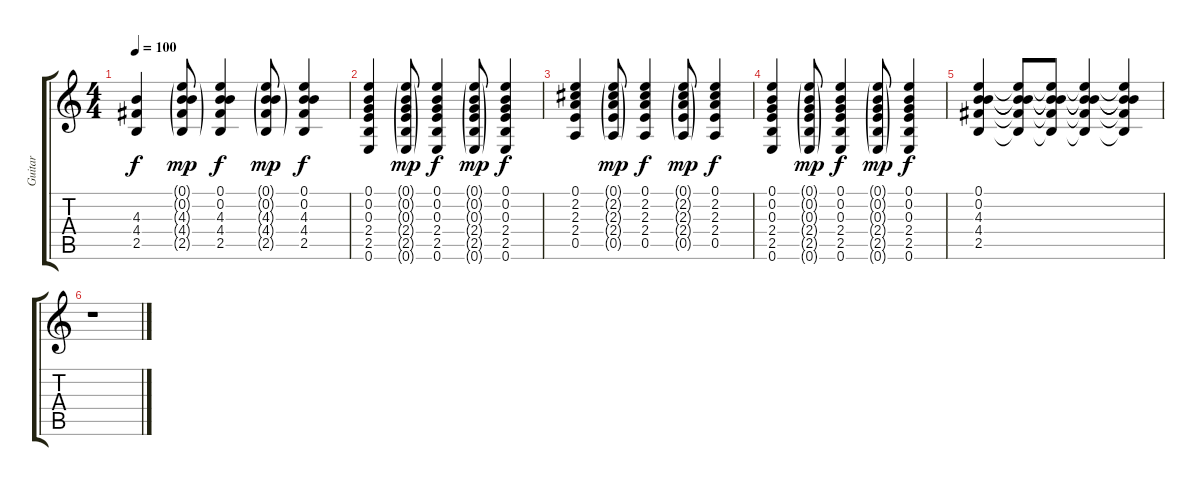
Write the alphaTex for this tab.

\track ("Guitar" "Guitar") {instrument acousticguitarsteel}
\staff {score tabs}
\tuning (E4 B3 G3 D3 A2 E2) {hide}
\ts (4 4)
\tempo 100
\clef g2
\ks c
(4.3 4.4 2.5).4{dy f} (0.1{g} 0.2{g} 4.3{g} 4.4{g} 2.5{g}).8{dy mp} (0.1 0.2 4.3 4.4 2.5).4{dy f} (0.1{g} 0.2{g} 4.3{g} 4.4{g} 2.5{g}).8{dy mp} (0.1 0.2 4.3 4.4 2.5).4{dy f} |
(0.1 0.2 0.3 2.4 2.5 0.6).4 (0.1{g} 0.2{g} 0.3{g} 2.4{g} 2.5{g} 0.6{g}).8{dy mp} (0.1 0.2 0.3 2.4 2.5 0.6).4{dy f} (0.1{g} 0.2{g} 0.3{g} 2.4{g} 2.5{g} 0.6{g}).8{dy mp} (0.1 0.2 0.3 2.4 2.5 0.6).4{dy f} |
(0.1 2.2 2.3 2.4 0.5).4 (0.1{g} 2.2{g} 2.3{g} 2.4{g} 0.5{g}).8{dy mp} (0.1 2.2 2.3 2.4 0.5).4{dy f} (0.1{g} 2.2{g} 2.3{g} 2.4{g} 0.5{g}).8{dy mp} (0.1 2.2 2.3 2.4 0.5).4{dy f} |
(0.1 0.2 0.3 2.4 2.5 0.6).4 (0.1{g} 0.2{g} 0.3{g} 2.4{g} 2.5{g} 0.6{g}).8{dy mp} (0.1 0.2 0.3 2.4 2.5 0.6).4{dy f} (0.1{g} 0.2{g} 0.3{g} 2.4{g} 2.5{g} 0.6{g}).8{dy mp} (0.1 0.2 0.3 2.4 2.5 0.6).4{dy f} |
(0.1 0.2 4.3 4.4 2.5).4 (0.1{t} 0.2{t} 4.3{t} 4.4{t} 2.5{t}).8 (0.1{t} 0.2{t} 4.3{t} 4.4{t} 2.5{t}).8 (0.1{t} 0.2{t} 4.3{t} 4.4{t} 2.5{t}).4 (0.1{t} 0.2{t} 4.3{t} 4.4{t} 2.5{t}).4 |
r.1
